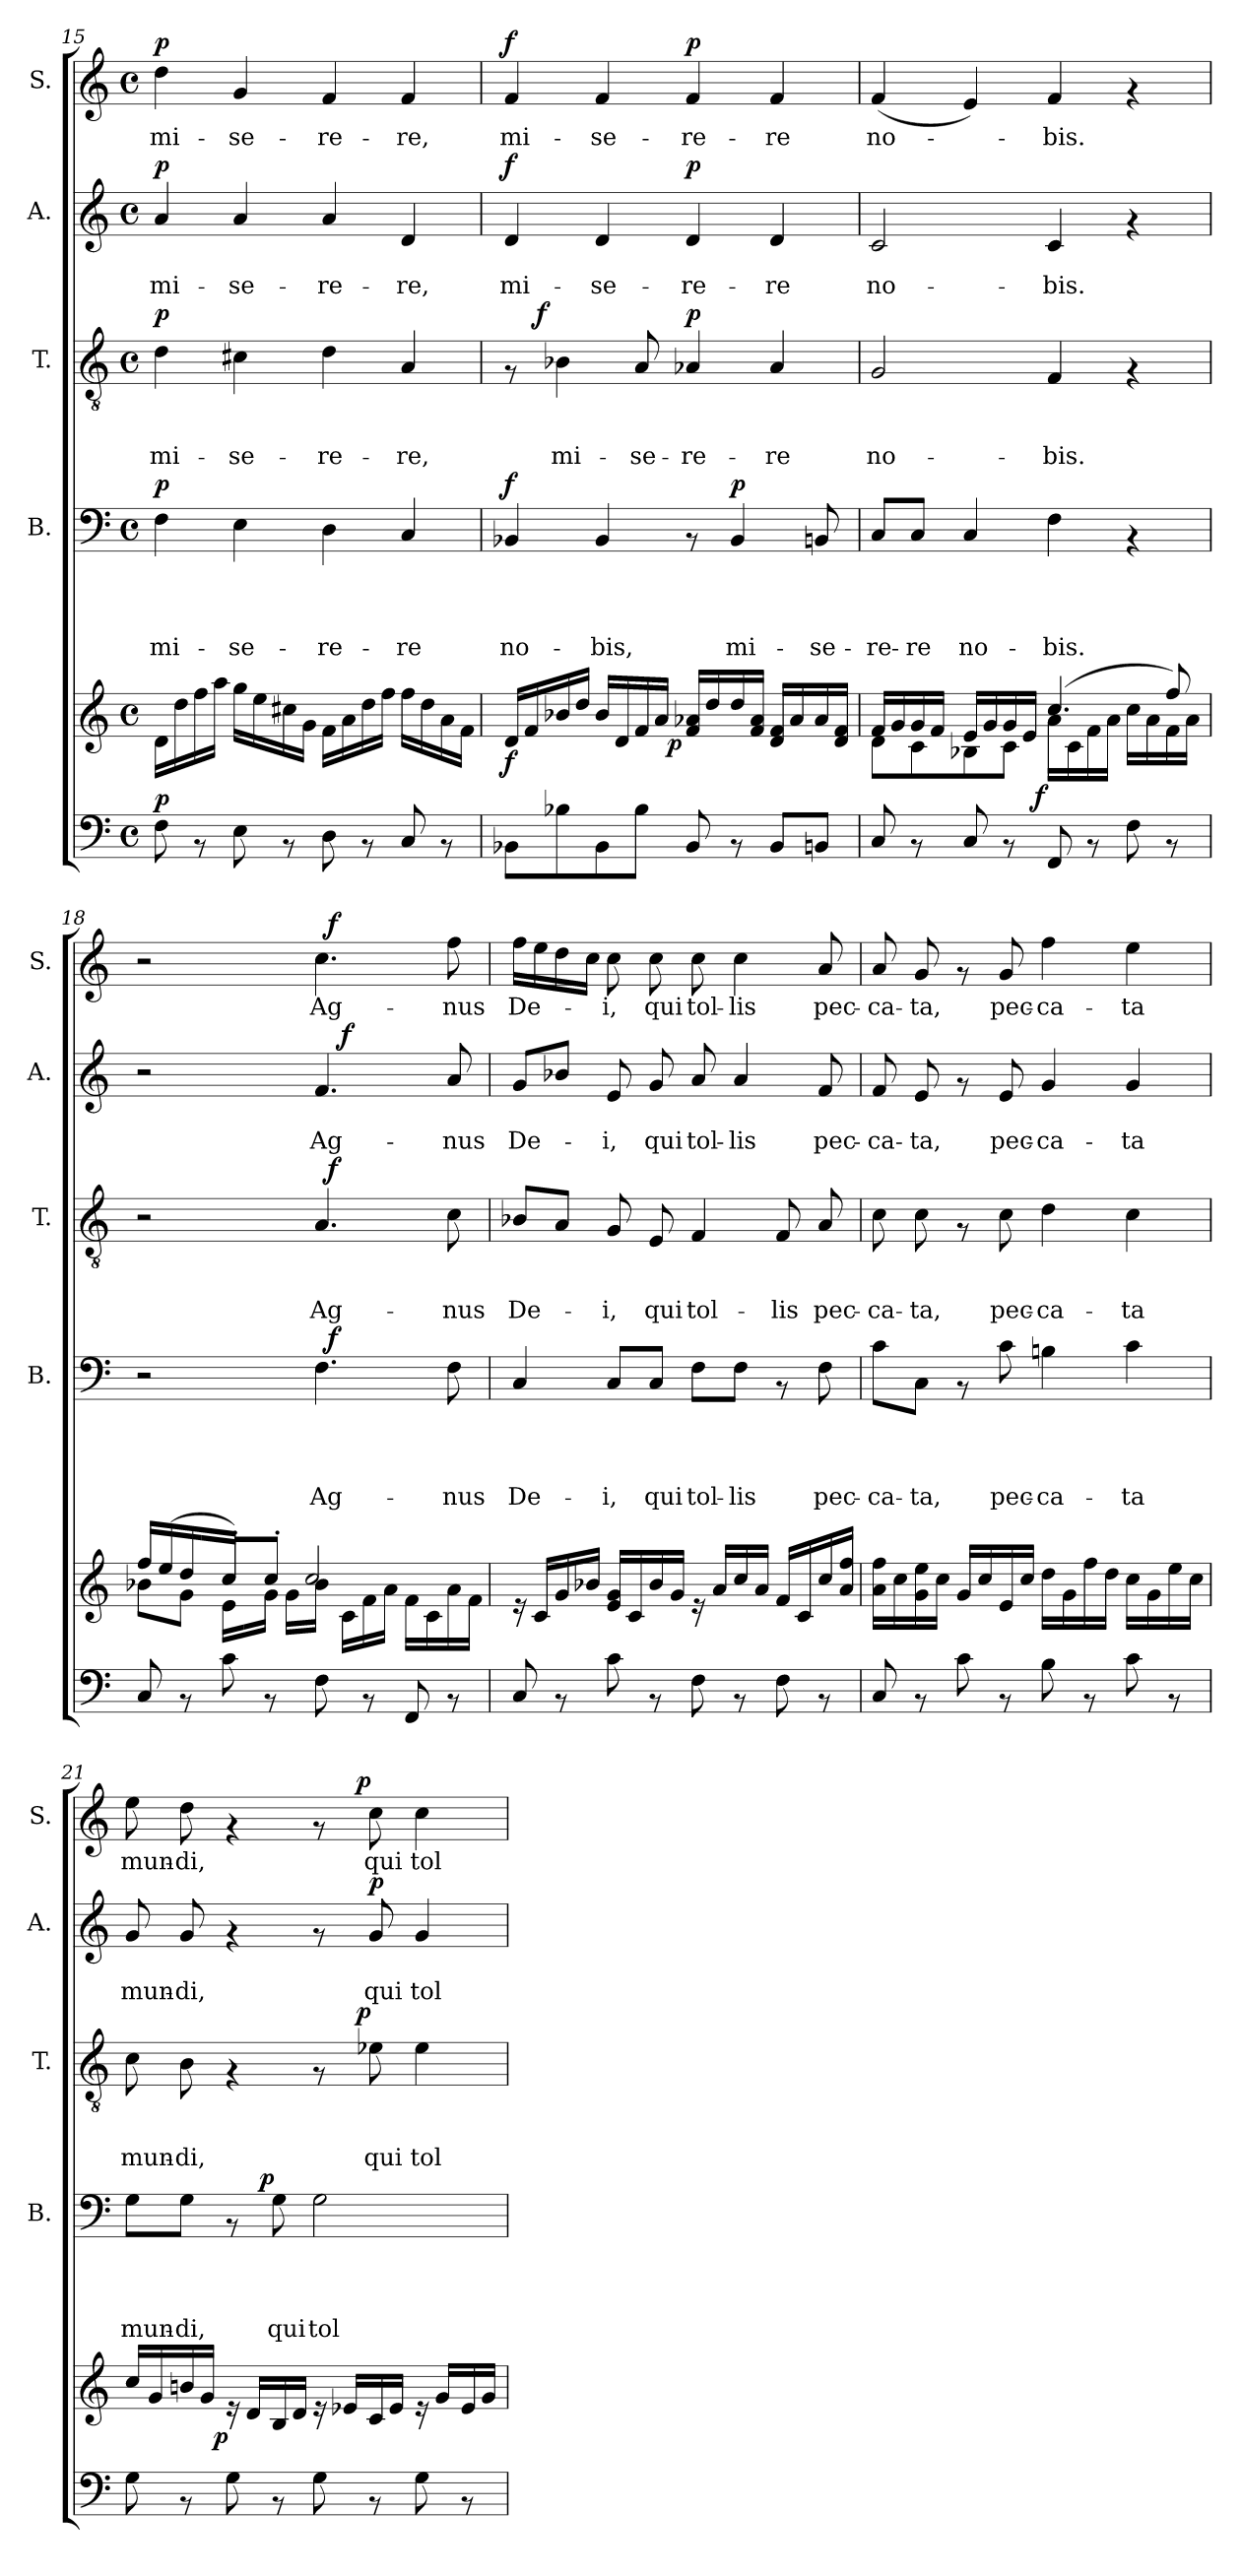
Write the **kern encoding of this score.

**kern	**kern	**dynam	**kern	**text	**text	**text	**text	**dynam	**kern	**text	**text	**text	**dynam	**kern	**text	**text	**dynam	**kern	**text	**dynam
*part5	*part5	*part5	*part4	*part4	*part4	*part4	*part4	*part4	*part3	*part3	*part3	*part3	*part3	*part2	*part2	*part2	*part2	*part1	*part1	*part1
*staff6	*staff5	*staff5/6	*staff4	*staff4	*staff4	*staff4	*staff4	*staff4	*staff3	*staff3	*staff3	*staff3	*staff3	*staff2	*staff2	*staff2	*staff2	*staff1	*staff1	*staff1
*	*	*	*I"B.	*	*	*	*	*	*I"T.	*	*	*	*	*I"A.	*	*	*	*I"S.	*	*
*	*	*	*I'B.	*	*	*	*	*	*I'T.	*	*	*	*	*I'A.	*	*	*	*I'S.	*	*
*clefF4	*clefG2	*	*clefF4	*	*	*	*	*	*clefGv2	*	*	*	*	*clefG2	*	*	*	*clefG2	*	*
*k[]	*k[]	*	*k[]	*	*	*	*	*	*k[]	*	*	*	*	*k[]	*	*	*	*k[]	*	*
*C:	*C:	*	*C:	*	*	*	*	*	*C:	*	*	*	*	*C:	*	*	*	*C:	*	*
*M4/4	*M4/4	*	*M4/4	*	*	*	*	*	*M4/4	*	*	*	*	*M4/4	*	*	*	*M4/4	*	*
*met(c)	*met(c)	*	*met(c)	*	*	*	*	*	*met(c)	*	*	*	*	*met(c)	*	*	*	*met(c)	*	*
=15	=15	=15	=15	=15	=15	=15	=15	=15	=15	=15	=15	=15	=15	=15	=15	=15	=15	=15	=15	=15
!	!	!LO:DY:a=2	!	!	!	!	!LO:LY:b	!LO:DY:a	!	!	!	!LO:LY:b	!LO:DY:a	!	!	!LO:LY:b	!LO:DY:a	!	!LO:LY:b	!LO:DY:a
8F\	16d\LL	p	4F\	.	.	.	mi-	p	4d\	.	.	mi-	p	4a/	.	mi-	p	4dd\	mi-	p
.	16dd\	.	.	.	.	.	.	.	.	.	.	.	.	.	.	.	.	.	.	.
8rAA	16ff\	.	.	.	.	.	.	.	.	.	.	.	.	.	.	.	.	.	.	.
.	16aa\JJ	.	.	.	.	.	.	.	.	.	.	.	.	.	.	.	.	.	.	.
!	!	!	!	!	!	!	!LO:LY:b	!	!	!	!	!LO:LY:b	!	!	!	!LO:LY:b	!	!	!LO:LY:b	!
8E\	16gg\LL	.	4E\	.	.	.	-se-	.	4c#X\	.	.	-se-	.	4a/	.	-se-	.	4g/	-se-	.
.	16ee\	.	.	.	.	.	.	.	.	.	.	.	.	.	.	.	.	.	.	.
8rAA	16cc#X\	.	.	.	.	.	.	.	.	.	.	.	.	.	.	.	.	.	.	.
.	16g\JJ	.	.	.	.	.	.	.	.	.	.	.	.	.	.	.	.	.	.	.
!	!	!	!	!	!	!	!LO:LY:b	!	!	!	!	!LO:LY:b	!	!	!	!LO:LY:b	!	!	!LO:LY:b	!
8D\	16f\LL	.	4D\	.	.	.	-re-	.	4d\	.	.	-re-	.	4a/	.	-re-	.	4f/	-re-	.
.	16a\	.	.	.	.	.	.	.	.	.	.	.	.	.	.	.	.	.	.	.
8rAA	16dd\	.	.	.	.	.	.	.	.	.	.	.	.	.	.	.	.	.	.	.
.	16ff\JJ	.	.	.	.	.	.	.	.	.	.	.	.	.	.	.	.	.	.	.
!	!	!	!	!	!	!	!LO:LY:b	!	!	!	!	!LO:LY:b	!	!	!	!LO:LY:b	!	!	!LO:LY:b	!
8C/	16ff\LL	.	4C/	.	.	.	-re	.	4A/	.	.	-re,	.	4d/	.	-re,	.	4f/	-re,	.
.	16dd\	.	.	.	.	.	.	.	.	.	.	.	.	.	.	.	.	.	.	.
8rAA	16a\	.	.	.	.	.	.	.	.	.	.	.	.	.	.	.	.	.	.	.
.	16f\JJ	.	.	.	.	.	.	.	.	.	.	.	.	.	.	.	.	.	.	.
!!LO:PB:g=z
=16	=16	=16	=16	=16	=16	=16	=16	=16	=16	=16	=16	=16	=16	=16	=16	=16	=16	=16	=16	=16
!	!	!LO:DY:b	!	!	!	!	!LO:LY:b	!LO:DY:a	!	!	!	!	!	!	!	!LO:LY:b	!LO:DY:a	!	!LO:LY:b	!LO:DY:a
*	*^	*	*	*	*	*	*	*	*^	*	*	*	*	*	*	*	*	*	*	*
8BB-X\L	16d/LL	4...ryy	f	4BB-X/	.	.	.	no-	f	8rF	16.ryy	.	.	.	.	4d/	.	mi-	f	4f/	mi-	f
.	16f/	.	.	.	.	.	.	.	.	.	.	.	.	.	.	.	.	.	.	.	.	.
!	!	!	!	!	!	!	!	!	!	!	!	!	!	!	!LO:DY:a	!	!	!	!	!	!	!
.	.	.	.	.	.	.	.	.	.	.	2ryy	.	.	.	f	.	.	.	.	.	.	.
!	!	!	!	!	!	!	!	!	!	!	!	!	!	!LO:LY:b	!	!	!	!	!	!	!	!
8B-X\	16b-X/	.	.	.	.	.	.	.	.	4B-X\	.	.	.	mi-	.	.	.	.	.	.	.	.
.	16dd/JJ	.	.	.	.	.	.	.	.	.	.	.	.	.	.	.	.	.	.	.	.	.
!	!	!	!	!	!	!	!	!LO:LY:b	!	!	!	!	!	!	!	!	!	!LO:LY:b	!	!	!LO:LY:b	!
8BB-\	16b-/LL	.	.	4BB-/	.	.	.	-bis,	.	.	.	.	.	.	.	4d/	.	-se-	.	4f/	-se-	.
.	16d/	.	.	.	.	.	.	.	.	.	.	.	.	.	.	.	.	.	.	.	.	.
!	!	!	!	!	!	!	!	!	!	!	!	!	!	!LO:LY:b	!	!	!	!	!	!	!	!
8B-\J	16f/	.	.	.	.	.	.	.	.	8A/	.	.	.	-se-	.	.	.	.	.	.	.	.
.	16a/JJ	.	.	.	.	.	.	.	.	.	.	.	.	.	.	.	.	.	.	.	.	.
!	!	!	!LO:DY:b	!	!	!	!	!	!	!	!	!	!	!	!	!	!	!	!	!	!	!
.	.	2ryy	p	.	.	.	.	.	.	.	.	.	.	.	.	.	.	.	.	.	.	.
!	!	!	!	!	!	!	!	!	!	!	!	!	!	!LO:LY:b	!LO:DY:a	!	!	!LO:LY:b	!LO:DY:a	!	!LO:LY:b	!LO:DY:a
8BB-/	16f/ 16a-X/LL	.	.	8rAA	.	.	.	.	.	4A-X/	.	.	.	-re-	p	4d/	.	-re-	p	4f/	-re-	p
.	16dd/	.	.	.	.	.	.	.	.	.	.	.	.	.	.	.	.	.	.	.	.	.
.	.	.	.	.	.	.	.	.	.	.	4ryy	.	.	.	.	.	.	.	.	.	.	.
!	!	!	!	!	!	!	!	!LO:LY:b	!LO:DY:a	!	!	!	!	!	!	!	!	!	!	!	!	!
8rAA	16dd/	.	.	4BB-/	.	.	.	mi-	p	.	.	.	.	.	.	.	.	.	.	.	.	.
.	16f/ 16a-/JJ	.	.	.	.	.	.	.	.	.	.	.	.	.	.	.	.	.	.	.	.	.
!	!	!	!	!	!	!	!	!	!	!	!	!	!	!LO:LY:b	!	!	!	!LO:LY:b	!	!	!LO:LY:b	!
8BB-/L	16d/ 16f/LL	.	.	.	.	.	.	.	.	4A-/	.	.	.	-re	.	4d/	.	-re	.	4f/	-re	.
.	16a-/	.	.	.	.	.	.	.	.	.	.	.	.	.	.	.	.	.	.	.	.	.
.	.	.	.	.	.	.	.	.	.	.	8ryy	.	.	.	.	.	.	.	.	.	.	.
!	!	!	!	!	!	!	!	!LO:LY:b	!	!	!	!	!	!	!	!	!	!	!	!	!	!
8BBn/J	16a-/	.	.	8BBn/	.	.	.	-se-	.	.	.	.	.	.	.	.	.	.	.	.	.	.
.	16d/ 16f/JJ	.	.	.	.	.	.	.	.	.	.	.	.	.	.	.	.	.	.	.	.	.
.	.	32ryy	.	.	.	.	.	.	.	.	32ryy	.	.	.	.	.	.	.	.	.	.	.
=17	=17	=17	=17	=17	=17	=17	=17	=17	=17	=17	=17	=17	=17	=17	=17	=17	=17	=17	=17	=17	=17	=17
!	!	!	!	!	!	!	!	!LO:LY:b	!	!	!	!	!	!LO:LY:b	!	!	!	!LO:LY:b	!	!	!LO:LY:b	!
*	*	*^	*	*	*	*	*	*	*	*v	*v	*	*	*	*	*	*	*	*	*	*	*
8C/	16f/LL	8d\L	4...ryy	.	8C/L	.	.	.	-re-	.	2G/	.	.	no-	.	2c/	.	no-	.	(<4f/	no-	.
.	16g/	.	.	.	.	.	.	.	.	.	.	.	.	.	.	.	.	.	.	.	.	.
!	!	!	!	!	!	!	!	!	!LO:LY:b	!	!	!	!	!	!	!	!	!	!	!	!	!
8rAA	16g/	8c\	.	.	8C/J	.	.	.	-re	.	.	.	.	.	.	.	.	.	.	.	.	.
.	16f/JJ	.	.	.	.	.	.	.	.	.	.	.	.	.	.	.	.	.	.	.	.	.
!	!	!	!	!	!	!	!	!	!LO:LY:b	!	!	!	!	!	!	!	!	!	!	!	!	!
8C/	16e/LL	8B-X\	.	.	4C/	.	.	.	no-	.	.	.	.	.	.	.	.	.	.	4e/)	.	.
.	16g/	.	.	.	.	.	.	.	.	.	.	.	.	.	.	.	.	.	.	.	.	.
8rAA	16g/	8c\J	.	.	.	.	.	.	.	.	.	.	.	.	.	.	.	.	.	.	.	.
.	16e/JJ	.	.	.	.	.	.	.	.	.	.	.	.	.	.	.	.	.	.	.	.	.
!	!	!	!	!LO:DY:b	!	!	!	!	!	!	!	!	!	!	!	!	!	!	!	!	!	!
.	.	.	2ryy	f	.	.	.	.	.	.	.	.	.	.	.	.	.	.	.	.	.	.
!	!	!	!	!	!	!	!	!	!LO:LY:b	!	!	!	!	!LO:LY:b	!	!	!	!LO:LY:b	!	!	!LO:LY:b	!
8FF/	(4.cc/	16a\LL	.	.	4F\	.	.	.	-bis.	.	4F/	.	.	-bis.	.	4c/	.	-bis.	.	4f/	-bis.	.
.	.	16c\	.	.	.	.	.	.	.	.	.	.	.	.	.	.	.	.	.	.	.	.
8rAA	.	16f\	.	.	.	.	.	.	.	.	.	.	.	.	.	.	.	.	.	.	.	.
.	.	16a\JJ	.	.	.	.	.	.	.	.	.	.	.	.	.	.	.	.	.	.	.	.
8F\	.	16cc\LL	.	.	4rAA	.	.	.	.	.	4rF	.	.	.	.	4rf	.	.	.	4rf	.	.
.	.	16a\	.	.	.	.	.	.	.	.	.	.	.	.	.	.	.	.	.	.	.	.
8rAA	8ff/)	16f\	.	.	.	.	.	.	.	.	.	.	.	.	.	.	.	.	.	.	.	.
.	.	16a\JJ	.	.	.	.	.	.	.	.	.	.	.	.	.	.	.	.	.	.	.	.
.	.	.	32ryy	.	.	.	.	.	.	.	.	.	.	.	.	.	.	.	.	.	.	.
=18	=18	=18	=18	=18	=18	=18	=18	=18	=18	=18	=18	=18	=18	=18	=18	=18	=18	=18	=18	=18	=18	=18
*	*	*	*	*	*^	*	*	*	*	*	*^	*	*	*	*	*^	*	*	*	*^	*	*
8C/	16ff/LL	8b-X\L	4ryy	.	2r	2ryy	.	.	.	.	.	2r	2ryy	.	.	.	.	2r	2ryy	.	.	.	2r	2ryy	.	.
.	(>16ee/	.	.	.	.	.	.	.	.	.	.	.	.	.	.	.	.	.	.	.	.	.	.	.	.	.
8rAA	16dd/	8g\J	.	.	.	.	.	.	.	.	.	.	.	.	.	.	.	.	.	.	.	.	.	.	.	.
.	16ryy	.	.	.	.	.	.	.	.	.	.	.	.	.	.	.	.	.	.	.	.	.	.	.	.	.
8c\	16cc/JJ)	16e\LL	8cc'>/L	.	.	.	.	.	.	.	.	.	.	.	.	.	.	.	.	.	.	.	.	.	.	.
.	2ryy	16ryy	.	.	.	.	.	.	.	.	.	.	.	.	.	.	.	.	.	.	.	.	.	.	.	.
8rAA	.	16g\JJ	8cc'</J	.	.	.	.	.	.	.	.	.	.	.	.	.	.	.	.	.	.	.	.	.	.	.
.	.	16g\LL	.	.	.	.	.	.	.	.	.	.	.	.	.	.	.	.	.	.	.	.	.	.	.	.
!	!	!	!	!	!	!	!	!	!	!LO:LY:b	!	!	!	!	!	!LO:LY:b	!	!	!	!	!LO:LY:b	!	!	!	!LO:LY:b	!
8F\	.	16b-\JJ	2cc/	.	4.F\	32ryy	.	.	.	Ag-	.	4.A/	32ryy	.	.	Ag-	.	4.f/	16ryy	.	Ag-	.	4.cc\	32ryy	Ag-	.
!	!	!	!	!	!	!	!	!	!	!	!LO:DY:a	!	!	!	!	!	!LO:DY:a	!	!	!	!	!	!	!	!	!LO:DY:a
.	.	.	.	.	.	4...ryy	.	.	.	.	f	.	4...ryy	.	.	.	f	.	.	.	.	.	.	4...ryy	.	f
!	!	!	!	!	!	!	!	!	!	!	!	!	!	!	!	!	!	!	!	!	!	!LO:DY:a	!	!	!	!
.	.	16c\LL	.	.	.	.	.	.	.	.	.	.	.	.	.	.	.	.	4..ryy	.	.	f	.	.	.	.
8rAA	.	16f\	.	.	.	.	.	.	.	.	.	.	.	.	.	.	.	.	.	.	.	.	.	.	.	.
.	.	16a\JJ	.	.	.	.	.	.	.	.	.	.	.	.	.	.	.	.	.	.	.	.	.	.	.	.
8FF/	.	16f\LL	.	.	.	.	.	.	.	.	.	.	.	.	.	.	.	.	.	.	.	.	.	.	.	.
.	8.ryy	16c\	.	.	.	.	.	.	.	.	.	.	.	.	.	.	.	.	.	.	.	.	.	.	.	.
!	!	!	!	!	!	!	!	!	!	!LO:LY:b	!	!	!	!	!	!LO:LY:b	!	!	!	!	!LO:LY:b	!	!	!	!LO:LY:b	!
8rAA	.	16a\	.	.	8F\	.	.	.	.	-nus	.	8c\	.	.	.	-nus	.	8a/	.	.	-nus	.	8ff\	.	-nus	.
.	.	16f\JJ	.	.	.	.	.	.	.	.	.	.	.	.	.	.	.	.	.	.	.	.	.	.	.	.
*	*	*v	*v	*	*	*	*	*	*	*	*	*	*	*	*	*	*	*	*	*	*	*	*	*	*	*
=19	=19	=19	=19	=19	=19	=19	=19	=19	=19	=19	=19	=19	=19	=19	=19	=19	=19	=19	=19	=19	=19	=19	=19	=19	=19
!	!	!	!	!	!	!	!	!	!LO:LY:b	!	!	!	!	!	!LO:LY:b	!	!	!	!	!LO:LY:b	!	!	!	!LO:LY:b	!
*	*v	*v	*	*	*	*	*	*	*	*	*v	*v	*	*	*	*	*v	*v	*	*	*	*v	*v	*	*
*	*	*	*v	*v	*	*	*	*	*	*	*	*	*	*	*	*	*	*	*	*	*
8C/	16re	.	4C/	.	.	.	De-	.	8B-X/L	.	.	De-	.	8g/L	.	De-	.	16ff\LL	De-	.
.	16c/LL	.	.	.	.	.	.	.	.	.	.	.	.	.	.	.	.	16ee\	.	.
8rAA	16g/	.	.	.	.	.	.	.	8A/J	.	.	.	.	8b-X/J	.	.	.	16dd\	.	.
.	16b-X/JJ	.	.	.	.	.	.	.	.	.	.	.	.	.	.	.	.	16cc\JJ	.	.
!	!	!	!	!	!	!	!LO:LY:b	!	!	!	!	!LO:LY:b	!	!	!	!LO:LY:b	!	!	!LO:LY:b	!
8c\	16e/ 16g/LL	.	8C/L	.	.	.	-i,	.	8G/	.	.	-i,	.	8e/	.	-i,	.	8cc\	-i,	.
.	16c/	.	.	.	.	.	.	.	.	.	.	.	.	.	.	.	.	.	.	.
!	!	!	!	!	!	!	!LO:LY:b	!	!	!	!	!LO:LY:b	!	!	!	!LO:LY:b	!	!	!LO:LY:b	!
8rAA	16b-/	.	8C/J	.	.	.	qui	.	8E/	.	.	qui	.	8g/	.	qui	.	8cc\	qui	.
.	16g/JJ	.	.	.	.	.	.	.	.	.	.	.	.	.	.	.	.	.	.	.
!	!	!	!	!	!	!	!LO:LY:b	!	!	!	!	!LO:LY:b	!	!	!	!LO:LY:b	!	!	!LO:LY:b	!
8F\	16re	.	8F\L	.	.	.	tol-	.	4F/	.	.	tol-	.	8a/	.	tol-	.	8cc\	tol-	.
.	16a/LL	.	.	.	.	.	.	.	.	.	.	.	.	.	.	.	.	.	.	.
!	!	!	!	!	!	!	!LO:LY:b	!	!	!	!	!	!	!	!	!LO:LY:b	!	!	!LO:LY:b	!
8rAA	16cc/	.	8F\J	.	.	.	-lis	.	.	.	.	.	.	4a/	.	-lis	.	4cc\	-lis	.
.	16a/JJ	.	.	.	.	.	.	.	.	.	.	.	.	.	.	.	.	.	.	.
!	!	!	!	!	!	!	!	!	!	!	!	!LO:LY:b	!	!	!	!	!	!	!	!
8F\	16f/LL	.	8rAA	.	.	.	.	.	8F/	.	.	-lis	.	.	.	.	.	.	.	.
.	16c/	.	.	.	.	.	.	.	.	.	.	.	.	.	.	.	.	.	.	.
!	!	!	!	!	!	!	!LO:LY:b	!	!	!	!	!LO:LY:b	!	!	!	!LO:LY:b	!	!	!LO:LY:b	!
8rAA	16cc/	.	8F\	.	.	.	pec-	.	8A/	.	.	pec-	.	8f/	.	pec-	.	8a/	pec-	.
.	16a/ 16ff/JJ	.	.	.	.	.	.	.	.	.	.	.	.	.	.	.	.	.	.	.
!!LO:LB:g=z
=20	=20	=20	=20	=20	=20	=20	=20	=20	=20	=20	=20	=20	=20	=20	=20	=20	=20	=20	=20	=20
!	!	!	!	!	!	!	!LO:LY:b	!	!	!	!	!LO:LY:b	!	!	!	!LO:LY:b	!	!	!LO:LY:b	!
8C/	16a\ 16ff\LL	.	8c\L	.	.	.	-ca-	.	8c\	.	.	-ca-	.	8f/	.	-ca-	.	8a/	-ca-	.
.	16cc\	.	.	.	.	.	.	.	.	.	.	.	.	.	.	.	.	.	.	.
!	!	!	!	!	!	!	!LO:LY:b	!	!	!	!	!LO:LY:b	!	!	!	!LO:LY:b	!	!	!LO:LY:b	!
8rAA	16g\ 16ee\	.	8C\J	.	.	.	-ta,	.	8c\	.	.	-ta,	.	8e/	.	-ta,	.	8g/	-ta,	.
.	16cc\JJ	.	.	.	.	.	.	.	.	.	.	.	.	.	.	.	.	.	.	.
8c\	16g/LL	.	8rAA	.	.	.	.	.	8rF	.	.	.	.	8rf	.	.	.	8rf	.	.
.	16cc/	.	.	.	.	.	.	.	.	.	.	.	.	.	.	.	.	.	.	.
!	!	!	!	!	!	!	!LO:LY:b	!	!	!	!	!LO:LY:b	!	!	!	!LO:LY:b	!	!	!LO:LY:b	!
8rAA	16e/	.	8c\	.	.	.	pec-	.	8c\	.	.	pec-	.	8e/	.	pec-	.	8g/	pec-	.
.	16cc/JJ	.	.	.	.	.	.	.	.	.	.	.	.	.	.	.	.	.	.	.
!	!	!	!	!	!	!	!LO:LY:b	!	!	!	!	!LO:LY:b	!	!	!	!LO:LY:b	!	!	!LO:LY:b	!
8B\	16dd\LL	.	4Bn\	.	.	.	-ca-	.	4d\	.	.	-ca-	.	4g/	.	-ca-	.	4ff\	-ca-	.
.	16g\	.	.	.	.	.	.	.	.	.	.	.	.	.	.	.	.	.	.	.
8rAA	16ff\	.	.	.	.	.	.	.	.	.	.	.	.	.	.	.	.	.	.	.
.	16dd\JJ	.	.	.	.	.	.	.	.	.	.	.	.	.	.	.	.	.	.	.
!	!	!	!	!	!	!	!LO:LY:b	!	!	!	!	!LO:LY:b	!	!	!	!LO:LY:b	!	!	!LO:LY:b	!
8c\	16cc\LL	.	4c\	.	.	.	-ta	.	4c\	.	.	-ta	.	4g/	.	-ta	.	4ee\	-ta	.
.	16g\	.	.	.	.	.	.	.	.	.	.	.	.	.	.	.	.	.	.	.
8rAA	16ee\	.	.	.	.	.	.	.	.	.	.	.	.	.	.	.	.	.	.	.
.	16cc\JJ	.	.	.	.	.	.	.	.	.	.	.	.	.	.	.	.	.	.	.
=21	=21	=21	=21	=21	=21	=21	=21	=21	=21	=21	=21	=21	=21	=21	=21	=21	=21	=21	=21	=21
!	!	!	!	!	!	!	!LO:LY:b	!	!	!	!	!LO:LY:b	!	!	!	!LO:LY:b	!	!	!LO:LY:b	!
*	*^	*	*^	*	*	*	*	*	*^	*	*	*	*	*	*	*	*	*^	*	*
8G\	16cc/LL	8..ryy	.	8G\L	4ryy	.	.	.	mun-	.	8c\	2ryy	.	.	mun-	.	8g/	.	mun-	.	8ee\	2ryy	mun-	.
.	16g/	.	.	.	.	.	.	.	.	.	.	.	.	.	.	.	.	.	.	.	.	.	.	.
!	!	!	!	!	!	!	!	!	!LO:LY:b	!	!	!	!	!	!LO:LY:b	!	!	!	!LO:LY:b	!	!	!	!LO:LY:b	!
8rAA	16bn/	.	.	8G\J	.	.	.	.	-di,	.	8B\	.	.	.	-di,	.	8g/	.	-di,	.	8dd\	.	-di,	.
.	16g/JJ	.	.	.	.	.	.	.	.	.	.	.	.	.	.	.	.	.	.	.	.	.	.	.
!	!	!	!LO:DY:b	!	!	!	!	!	!	!	!	!	!	!	!	!	!	!	!	!	!	!	!	!
.	.	2ryy	p	.	.	.	.	.	.	.	.	.	.	.	.	.	.	.	.	.	.	.	.	.
8G\	16re	.	.	8rAA	16.ryy	.	.	.	.	.	4rF	.	.	.	.	.	4rf	.	.	.	4rf	.	.	.
.	16d/LL	.	.	.	.	.	.	.	.	.	.	.	.	.	.	.	.	.	.	.	.	.	.	.
!	!	!	!	!	!	!	!	!	!	!LO:DY:a	!	!	!	!	!	!	!	!	!	!	!	!	!	!
.	.	.	.	.	2ryy	.	.	.	.	p	.	.	.	.	.	.	.	.	.	.	.	.	.	.
!	!	!	!	!	!	!	!	!	!LO:LY:b	!	!	!	!	!	!	!	!	!	!	!	!	!	!	!
8rAA	16B/	.	.	8G\	.	.	.	.	qui	.	.	.	.	.	.	.	.	.	.	.	.	.	.	.
.	16d/JJ	.	.	.	.	.	.	.	.	.	.	.	.	.	.	.	.	.	.	.	.	.	.	.
!	!	!	!	!	!	!	!	!	!LO:LY:b	!	!	!	!	!	!	!	!	!	!	!	!	!	!	!
8G\	16re	.	.	2G\	.	.	.	.	tol-	.	8rF	16.ryy	.	.	.	.	8rf	.	.	.	8rf	16.ryy	.	.
.	16e-X/LL	.	.	.	.	.	.	.	.	.	.	.	.	.	.	.	.	.	.	.	.	.	.	.
!	!	!	!	!	!	!	!	!	!	!	!	!	!	!	!	!LO:DY:a	!	!	!	!	!	!	!	!LO:DY:a
.	.	.	.	.	.	.	.	.	.	.	.	4ryy	.	.	.	p	.	.	.	.	.	4ryy	.	p
!	!	!	!	!	!	!	!	!	!	!	!	!	!	!	!LO:LY:b	!	!	!	!LO:LY:b	!LO:DY:a	!	!	!LO:LY:b	!
8rAA	16c/	.	.	.	.	.	.	.	.	.	8e-X\	.	.	.	qui	.	8g/	.	qui	p	8cc\	.	qui	.
.	16e-/JJ	.	.	.	.	.	.	.	.	.	.	.	.	.	.	.	.	.	.	.	.	.	.	.
.	.	4ryy	.	.	.	.	.	.	.	.	.	.	.	.	.	.	.	.	.	.	.	.	.	.
!	!	!	!	!	!	!	!	!	!	!	!	!	!	!	!LO:LY:b	!	!	!	!LO:LY:b	!	!	!	!LO:LY:b	!
8G\	16re	.	.	.	.	.	.	.	.	.	4e-\	.	.	.	tol-	.	4g/	.	tol-	.	4cc\	.	tol-	.
.	16g/LL	.	.	.	.	.	.	.	.	.	.	.	.	.	.	.	.	.	.	.	.	.	.	.
.	.	.	.	.	8ryy	.	.	.	.	.	.	8ryy	.	.	.	.	.	.	.	.	.	8ryy	.	.
8rAA	16e-/	.	.	.	.	.	.	.	.	.	.	.	.	.	.	.	.	.	.	.	.	.	.	.
.	16g/JJ	.	.	.	.	.	.	.	.	.	.	.	.	.	.	.	.	.	.	.	.	.	.	.
.	.	32ryy	.	.	32ryy	.	.	.	.	.	.	32ryy	.	.	.	.	.	.	.	.	.	32ryy	.	.
*	*v	*v	*	*	*	*	*	*	*	*	*v	*v	*	*	*	*	*	*	*	*	*v	*v	*	*
*	*	*	*v	*v	*	*	*	*	*	*	*	*	*	*	*	*	*	*	*	*	*
=	=	=	=	=	=	=	=	=	=	=	=	=	=	=	=	=	=	=	=	=
*-	*-	*-	*-	*-	*-	*-	*-	*-	*-	*-	*-	*-	*-	*-	*-	*-	*-	*-	*-	*-
